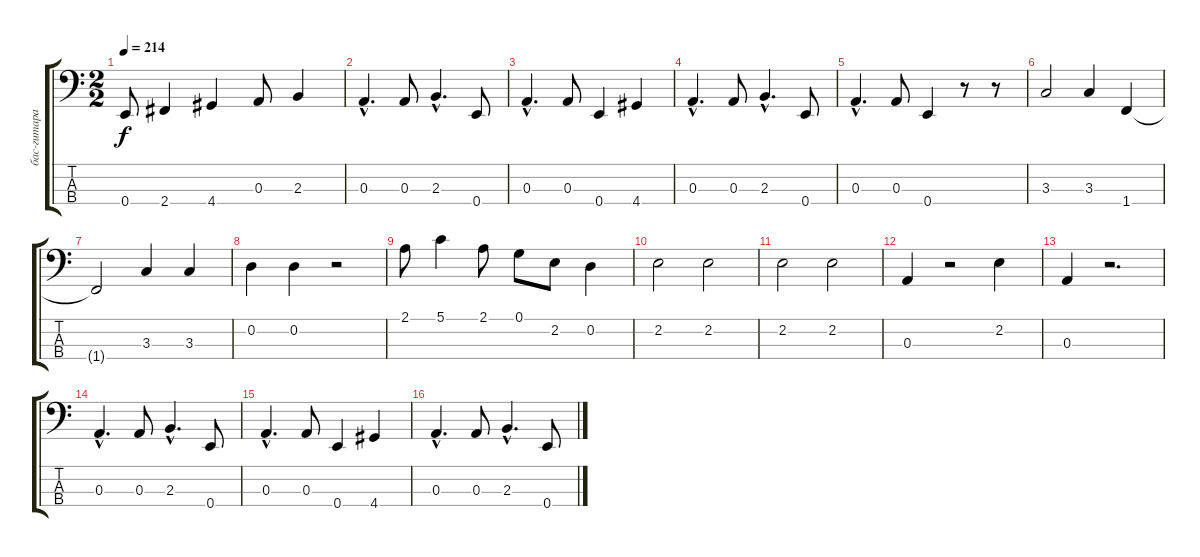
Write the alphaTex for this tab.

\track ("бас-гитара" "бас-гитара") {instrument electricbasspick}
\staff {score tabs}
\tuning (G2 D2 A1 E1) {hide}
\ts (2 2)
\tempo 214
\clef f4
\ks c
0.4.8{dy f} 2.4.4 4.4.4 0.3.8 2.3.4 |
0.3{hac}.4{d} 0.3.8 2.3{hac}.4{d} 0.4.8 |
0.3{hac}.4{d} 0.3.8 0.4.4 4.4.4 |
0.3{hac}.4{d} 0.3.8 2.3{hac}.4{d} 0.4.8 |
0.3{hac}.4{d} 0.3.8 0.4.4 r.8 r.8 |
3.3.2 3.3.4 1.4.4 |
1.4{t}.2 3.3.4 3.3.4 |
0.2.4 0.2.4 r.2 |
2.1.8 5.1.4 2.1.8 0.1.8 2.2.8 0.2.4 |
2.2.2 2.2.2 |
2.2.2 2.2.2 |
0.3.4 r.2 2.2.4 |
0.3.4 r.2{d} |
0.3{hac}.4{d} 0.3.8 2.3{hac}.4{d} 0.4.8 |
0.3{hac}.4{d} 0.3.8 0.4.4 4.4.4 |
0.3{hac}.4{d} 0.3.8 2.3{hac}.4{d} 0.4.8
